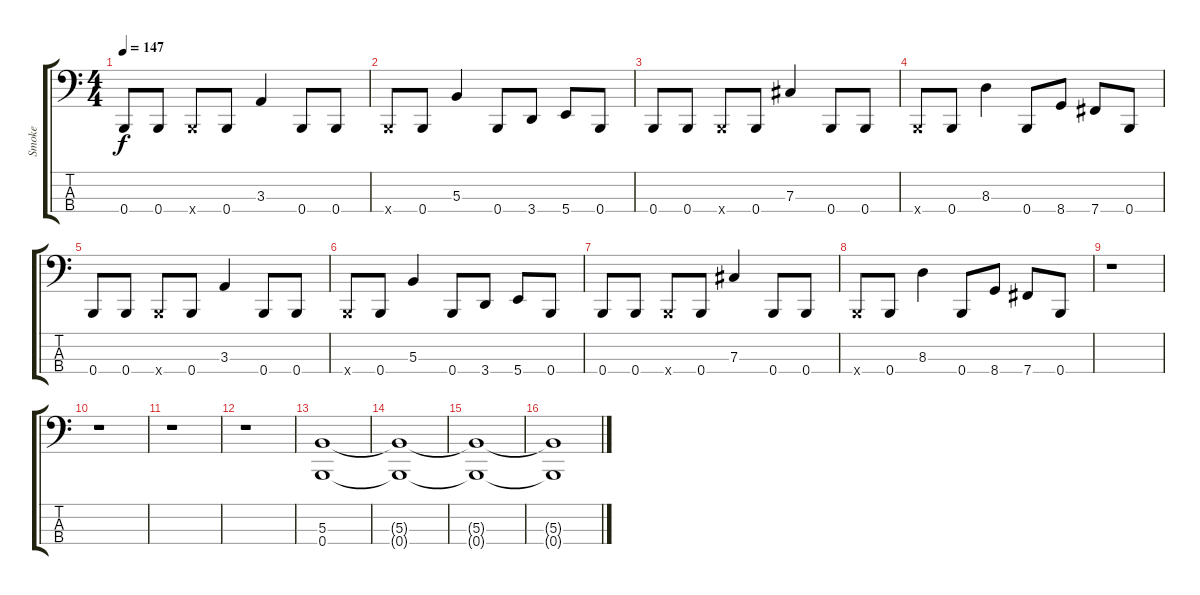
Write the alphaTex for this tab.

\track ("Smoke" "Smoke") {instrument electricbasspick}
\staff {score tabs}
\tuning (E2 B1 Gb1 B0) {hide}
\ts (4 4)
\tempo 147
\clef f4
\ks c
0.4.8{dy f} 0.4.8 0.4{x}.8 0.4.8 3.3.4 0.4.8 0.4.8 |
0.4{x}.8 0.4.8 5.3.4 0.4.8 3.4.8 5.4.8 0.4.8 |
0.4.8 0.4.8 0.4{x}.8 0.4.8 7.3.4 0.4.8 0.4.8 |
0.4{x}.8 0.4.8 8.3.4 0.4.8 8.4.8 7.4.8 0.4.8 |
0.4.8 0.4.8 0.4{x}.8 0.4.8 3.3.4 0.4.8 0.4.8 |
0.4{x}.8 0.4.8 5.3.4 0.4.8 3.4.8 5.4.8 0.4.8 |
0.4.8 0.4.8 0.4{x}.8 0.4.8 7.3.4 0.4.8 0.4.8 |
0.4{x}.8 0.4.8 8.3.4 0.4.8 8.4.8 7.4.8 0.4.8 |
r.1 |
r.1 |
r.1 |
r.1 |
(5.3 0.4).1 |
(5.3{t} 0.4{t}).1 |
(5.3{t} 0.4{t}).1 |
(5.3{t} 0.4{t}).1
